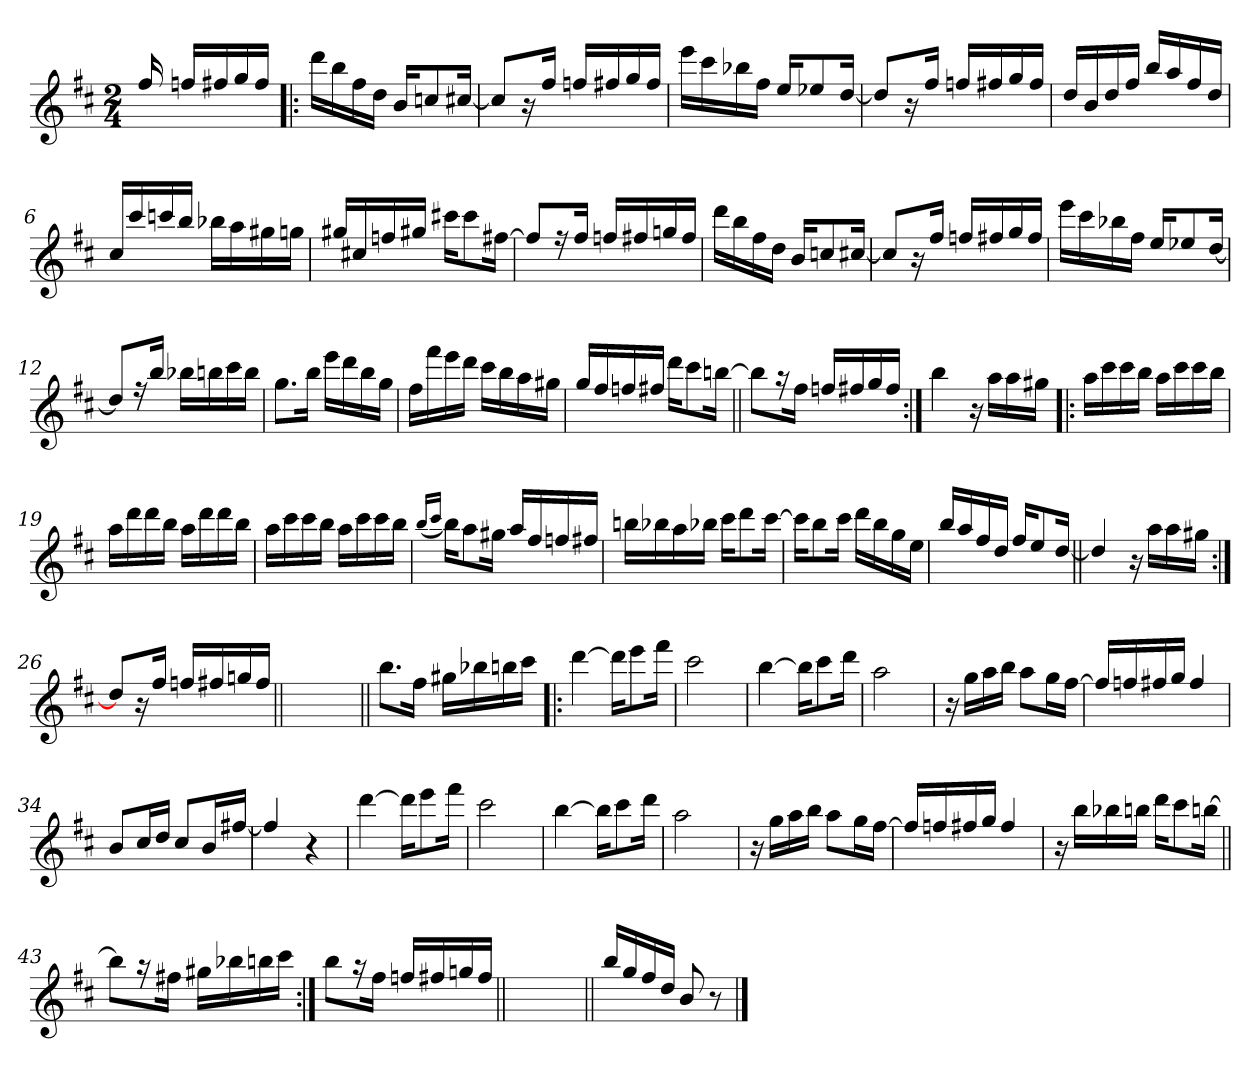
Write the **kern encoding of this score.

**kern
*part1
*staff1
*clefG2
*k[f#c#]
*D:
*M2/4
=
16ff#/
16ffn/LL
16ff#X/
16gg/
16ff#/JJ
=1!|:
16ddd\LL
16bb\
16ff#\
16dd\JJ
16b/KL
8ccn/
[16cc#X/Jk
=2
8cc#/L]
16r
16ff#/Jk
16ffn/LL
16ff#X/
16gg/
16ff#/JJ
=3
16eee\LL
16ccc#\
16bb-X\
16ff#\JJ
16ee/KL
8ee-X/
[16dd/Jk
=4
8dd/L]
16r
16ff#/Jk
16ffn/LL
16ff#X/
16gg/
16ff#/JJ
!!LO:LB:g=z
=5
16dd/LL
16b/
16dd/
16ff#/JJ
16bb/LL
16aa/
16ff#/
16dd/JJ
=6
16cc#/LL
16ccc#/
16cccn/
16bb/JJ
16bb-X\LL
16aa\
16gg#X\
16ggn\JJ
=7
16gg#X/LL
16cc#X/
16ffn/
16gg#X/JJ
16ccc#X\KL
8ccc#\
[16ff#X\Jk
=8
8ff#/L]
16r
16ff#/Jk
16ffn/LL
16ff#X/
16ggn/
16ff#/JJ
=9
16ddd\LL
16bb\
16ff#\
16dd\JJ
16b/KL
8ccn/
[16cc#X/Jk
!!LO:LB:g=z
=10
8cc#/L]
16r
16ff#/Jk
16ffn/LL
16ff#X/
16gg/
16ff#/JJ
=11
16eee\LL
16ccc#\
16bb-X\
16ff#\JJ
16ee/KL
8ee-X/
[16dd/Jk
=12
8dd/L]
16r
16bb/Jk
16bb-X\LL
16bbn\
16ccc#\
16bb\JJ
=13
8.gg\L
16bb\Jk
16eee\LL
16ddd\
16bb\
16gg\JJ
=14
16ff#\LL
16fff#\
16eee\
16ddd\JJ
16ccc#\LL
16bb\
16aa\
16gg#X\JJ
!!LO:LB:g=z
=15
16gg/LL
16ff#/
16ffn/
16ff#X/JJ
16ddd\KL
8ccc#\
[16bbn\Jk
=16||
8bb\L]
16r
16ff#\Jk
16ffn/LL
16ff#X/
16gg/
16ff#/JJ
=17:|!
4bb\
16r
16aa\LL
16aa\
16gg#X\JJ
=18!|:
16aa\LL
16ccc#\
16ccc#\
16bb\JJ
16aa\LL
16ccc#\
16ccc#\
16bb\JJ
=19
16aa\LL
16ddd\
16ddd\
16bb\JJ
16aa\LL
16ddd\
16ddd\
16bb\JJ
!!LO:LB:g=z
=20
16aa\LL
16ccc#\
16ccc#\
16bb\JJ
16aa\LL
16ccc#\
16ccc#\
16bb\JJ
=21
(<16qbb/LL
16qccc#/JJ
16bb\KL)
8aa\
16gg#X\Jk
16aa/LL
16ff#/
16ffn/
16ff#X/JJ
=22
16bbn\LL
16bb-X\
16aa\
16bb-X\JJ
16ccc#\KL
8ddd\
[16ccc#\Jk
=23
16ccc#\KL]
8bb\
16ccc#\Jk
16ddd\LL
16bb\
16gg\
16ee\JJ
=24
16bb/LL
16aa/
16ff#/
16dd/JJ
16ff#/KL
8ee/
[16dd/Jk
!!LO:LB:g=z
=25||
4dd/]
16r
16aa\LL
16aa\
16gg#X\JJ
=26:|!
8dd/L]
16r
16ff#/Jk
16ffn/LL
16ff#X/
16ggn/
16ff#/JJ
=26X261||
2ryy
=27||
8.bb\L
16ff#\Jk
16gg#X\LL
16bb-X\
16bbn\
16ccc#\JJ
=28!|:
[4ddd\
16ddd\KL]
8eee\
16fff#\Jk
=29
2ccc#\
!!LO:LB:g=z
=30
[4bb\
16bb\KL]
8ccc#\
16ddd\Jk
=31
2aa\
=32
16r
16gg\LL
16aa\
16bb\JJ
8aa\L
16gg\L
[16ff#\JJ
=33
16ff#/LL]
16ffn/
16ff#X/
16gg/JJ
4ff#/
=34
8b/L
16cc#/L
16dd/JJ
8cc#/L
16b/L
[16ff#X/JJ
=35
4ff#/]
4r
!!LO:LB:g=z
=36
[4ddd\
16ddd\KL]
8eee\
16fff#\Jk
=37
2ccc#\
=38
[4bb\
16bb\KL]
8ccc#\
16ddd\Jk
=39
2aa\
=40
16r
16gg\LL
16aa\
16bb\JJ
8aa\L
16gg\L
[16ff#\JJ
=41
16ff#/LL]
16ffn/
16ff#X/
16gg/JJ
4ff#/
!!LO:LB:g=z
=42
16r
16bb\LL
16bb-X\
16bbn\JJ
16ddd\KL
8ccc#\
[16bbn\Jk
=43||
8bb\L]
16r
16ff#X\Jk
16gg#X\LL
16bb-X\
16bbn\
16ccc#\JJ
=44:|!
8bb\L
16r
16ff#\Jk
16ffn/LL
16ff#X/
16ggn/
16ff#/JJ
=44X442||
2ryy
=45||
16bb/LL
16gg/
16ff#/
16dd/JJ
8b/
8r
==
*-
